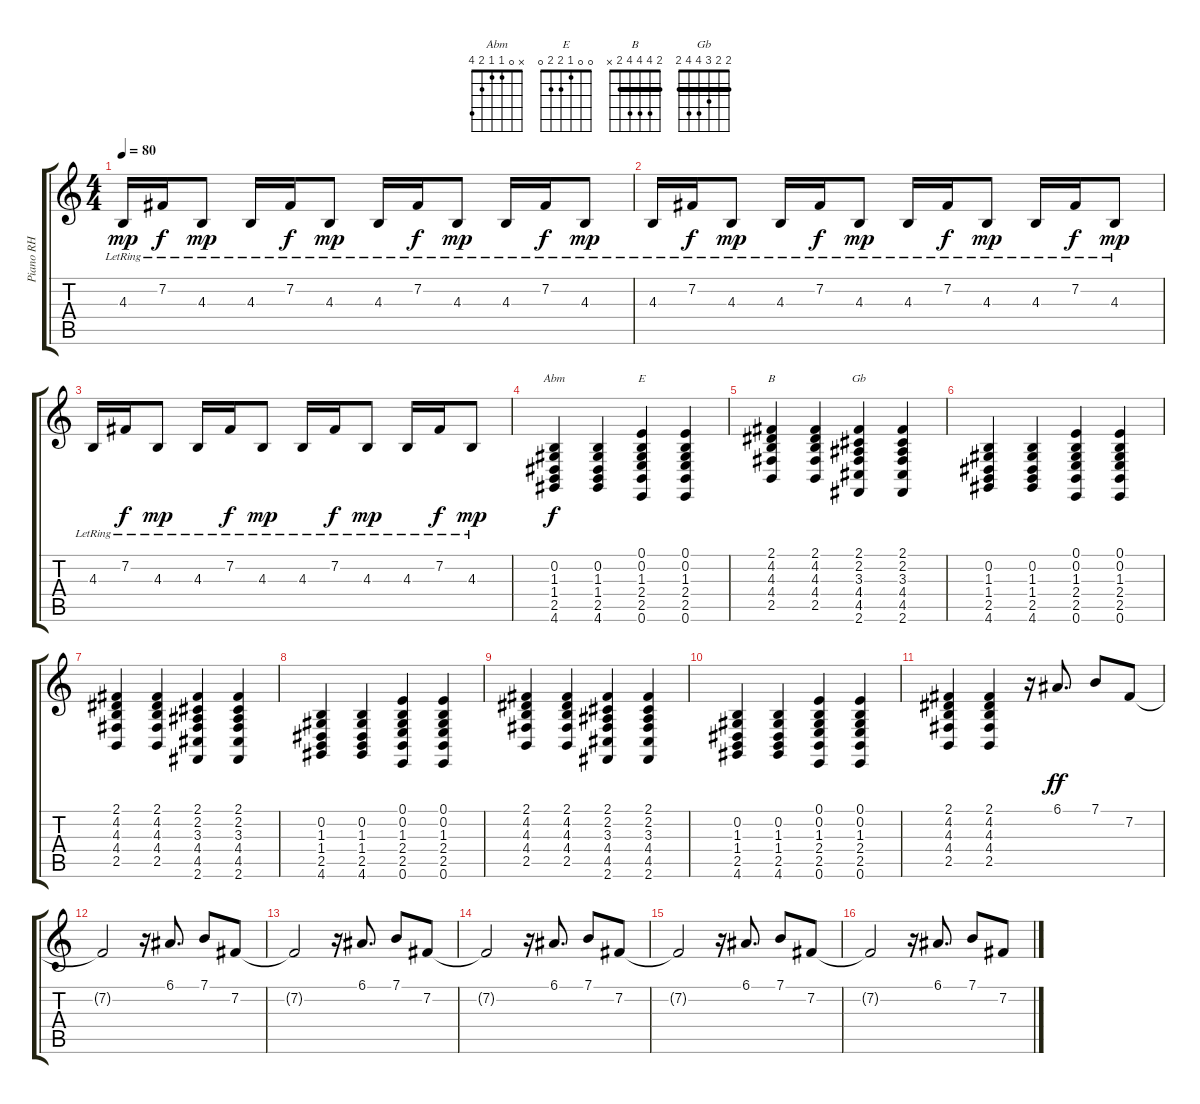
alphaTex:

\track ("Piano RH" "Piano RH") {instrument acousticgrandpiano}
\staff {score tabs}
\tuning (E4 B3 G3 D3 A2 E2) {hide}
\chord ("Abm" x 0 1 1 2 4)
\chord ("E" 0 0 1 2 2 0)
\chord ("B" 2 4 4 4 2 x) {barre 2}
\chord ("Gb" 2 2 3 4 4 2) {barre 2}
\ts (4 4)
\tempo 80
\clef g2
\ks c
4.3{lr}.16{dy mp} 7.2{lr}.16{dy f} 4.3{lr}.8{dy mp} 4.3{lr}.16 7.2{lr}.16{dy f} 4.3{lr}.8{dy mp} 4.3{lr}.16 7.2{lr}.16{dy f} 4.3{lr}.8{dy mp} 4.3{lr}.16 7.2{lr}.16{dy f} 4.3{lr}.8{dy mp} |
4.3{lr}.16 7.2{lr}.16{dy f} 4.3{lr}.8{dy mp} 4.3{lr}.16 7.2{lr}.16{dy f} 4.3{lr}.8{dy mp} 4.3{lr}.16 7.2{lr}.16{dy f} 4.3{lr}.8{dy mp} 4.3{lr}.16 7.2{lr}.16{dy f} 4.3{lr}.8{dy mp} |
4.3{lr}.16 7.2{lr}.16{dy f} 4.3{lr}.8{dy mp} 4.3{lr}.16 7.2{lr}.16{dy f} 4.3{lr}.8{dy mp} 4.3{lr}.16 7.2{lr}.16{dy f} 4.3{lr}.8{dy mp} 4.3{lr}.16 7.2{lr}.16{dy f} 4.3{lr}.8{dy mp} |
(0.2 1.3 1.4 2.5 4.6).4{ch "Abm" dy f} (0.2 1.3 1.4 2.5 4.6).4 (0.1 0.2 1.3 2.4 2.5 0.6).4{ch "E"} (0.1 0.2 1.3 2.4 2.5 0.6).4 |
(2.1 4.2 4.3 4.4 2.5).4{ch "B"} (2.1 4.2 4.3 4.4 2.5).4 (2.1 2.2 3.3 4.4 4.5 2.6).4{ch "Gb"} (2.1 2.2 3.3 4.4 4.5 2.6).4 |
(0.2 1.3 1.4 2.5 4.6).4 (0.2 1.3 1.4 2.5 4.6).4 (0.1 0.2 1.3 2.4 2.5 0.6).4 (0.1 0.2 1.3 2.4 2.5 0.6).4 |
(2.1 4.2 4.3 4.4 2.5).4 (2.1 4.2 4.3 4.4 2.5).4 (2.1 2.2 3.3 4.4 4.5 2.6).4 (2.1 2.2 3.3 4.4 4.5 2.6).4 |
(0.2 1.3 1.4 2.5 4.6).4 (0.2 1.3 1.4 2.5 4.6).4 (0.1 0.2 1.3 2.4 2.5 0.6).4 (0.1 0.2 1.3 2.4 2.5 0.6).4 |
(2.1 4.2 4.3 4.4 2.5).4 (2.1 4.2 4.3 4.4 2.5).4 (2.1 2.2 3.3 4.4 4.5 2.6).4 (2.1 2.2 3.3 4.4 4.5 2.6).4 |
(0.2 1.3 1.4 2.5 4.6).4 (0.2 1.3 1.4 2.5 4.6).4 (0.1 0.2 1.3 2.4 2.5 0.6).4 (0.1 0.2 1.3 2.4 2.5 0.6).4 |
(2.1 4.2 4.3 4.4 2.5).4 (2.1 4.2 4.3 4.4 2.5).4 r.16 6.1.8{d dy ff} 7.1.8 7.2.8 |
7.2{t}.2 r.16 6.1.8{d} 7.1.8 7.2.8 |
7.2{t}.2 r.16 6.1.8{d} 7.1.8 7.2.8 |
7.2{t}.2 r.16 6.1.8{d} 7.1.8 7.2.8 |
7.2{t}.2 r.16 6.1.8{d} 7.1.8 7.2.8 |
7.2{t}.2 r.16 6.1.8{d} 7.1.8 7.2.8
